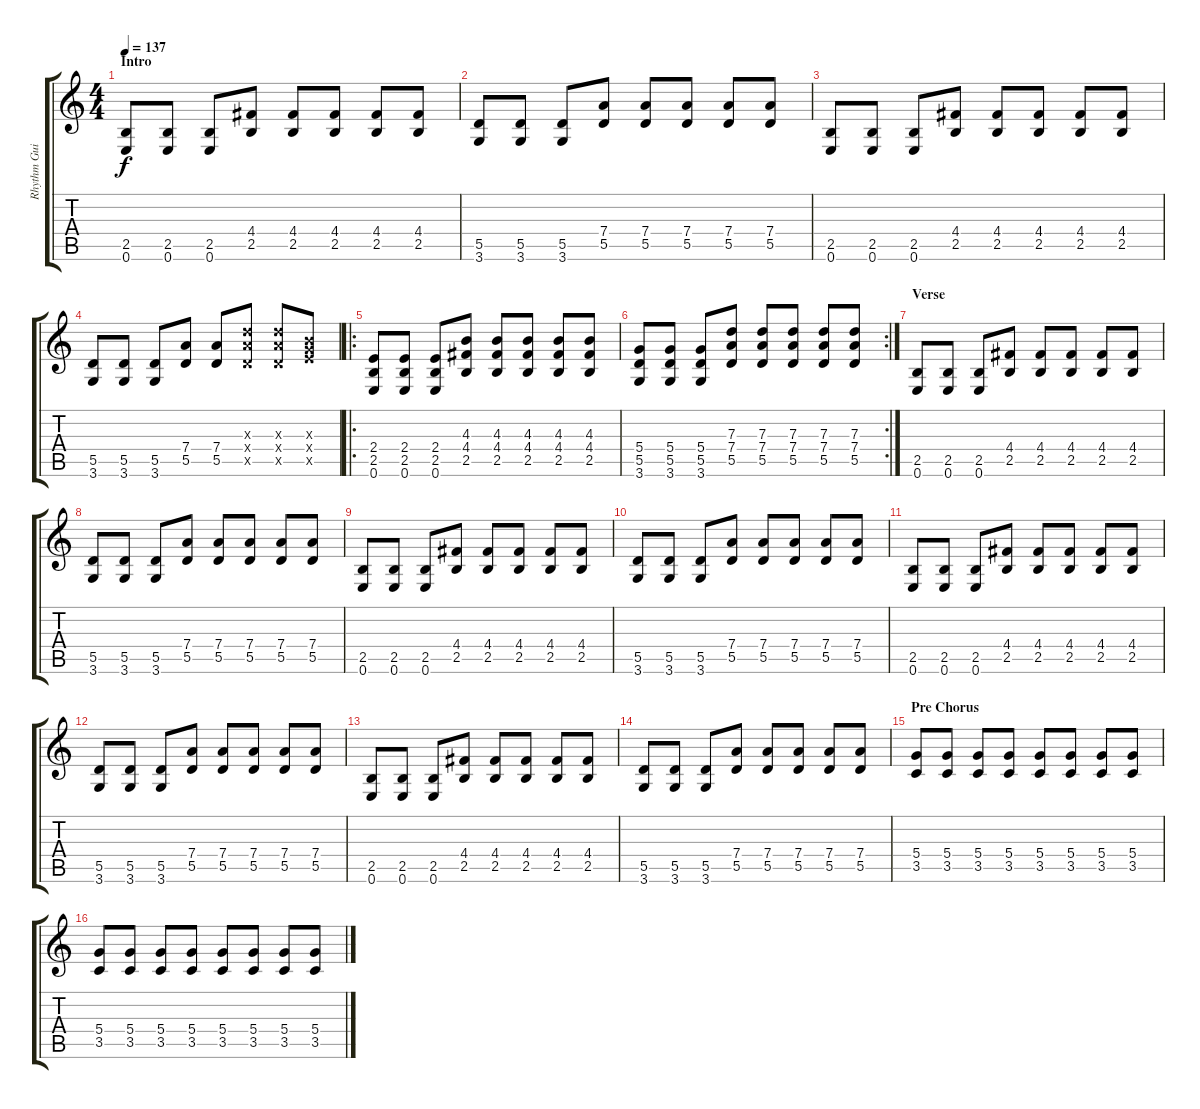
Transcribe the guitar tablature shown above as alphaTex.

\track ("Rhythm Guitar" "Rhythm Gui") {instrument electricguitarmuted}
\staff {score tabs}
\tuning (E4 B3 G3 D3 A2 E2) {hide}
\ts (4 4)
\section ("" "Intro")
\tempo 137
\clef g2
\ks c
(2.5 0.6).8{dy f instrument electricguitarmuted} (2.5 0.6).8 (2.5 0.6).8 (4.4 2.5).8 (4.4 2.5).8 (4.4 2.5).8 (4.4 2.5).8 (4.4 2.5).8 |
(5.5 3.6).8 (5.5 3.6).8 (5.5 3.6).8 (7.4 5.5).8 (7.4 5.5).8 (7.4 5.5).8 (7.4 5.5).8 (7.4 5.5).8 |
(2.5 0.6).8 (2.5 0.6).8 (2.5 0.6).8 (4.4 2.5).8 (4.4 2.5).8 (4.4 2.5).8 (4.4 2.5).8 (4.4 2.5).8 |
(5.5 3.6).8 (5.5 3.6).8 (5.5 3.6).8 (7.4 5.5).8 (7.4 5.5).8 (7.3{x} 7.4{x} 5.5{x}).8 (7.3{x} 7.4{x} 5.5{x}).8 (0.3{x} 9.4{x} 7.5{x}).8 |
\ro
(2.4 2.5 0.6).8{instrument distortionguitar} (2.4 2.5 0.6).8 (2.4 2.5 0.6).8 (4.3 4.4 2.5).8 (4.3 4.4 2.5).8 (4.3 4.4 2.5).8 (4.3 4.4 2.5).8 (4.3 4.4 2.5).8 |
\rc 2
(5.4 5.5 3.6).8 (5.4 5.5 3.6).8 (5.4 5.5 3.6).8 (7.3 7.4 5.5).8 (7.3 7.4 5.5).8 (7.3 7.4 5.5).8 (7.3 7.4 5.5).8 (7.3 7.4 5.5).8 |
\section ("" "Verse")
(2.5 0.6).8{instrument electricguitarmuted} (2.5 0.6).8 (2.5 0.6).8 (4.4 2.5).8 (4.4 2.5).8 (4.4 2.5).8 (4.4 2.5).8 (4.4 2.5).8 |
(5.5 3.6).8 (5.5 3.6).8 (5.5 3.6).8 (7.4 5.5).8 (7.4 5.5).8 (7.4 5.5).8 (7.4 5.5).8 (7.4 5.5).8 |
(2.5 0.6).8 (2.5 0.6).8 (2.5 0.6).8 (4.4 2.5).8 (4.4 2.5).8 (4.4 2.5).8 (4.4 2.5).8 (4.4 2.5).8 |
(5.5 3.6).8 (5.5 3.6).8 (5.5 3.6).8 (7.4 5.5).8 (7.4 5.5).8 (7.4 5.5).8 (7.4 5.5).8 (7.4 5.5).8 |
(2.5 0.6).8{instrument electricguitarmuted} (2.5 0.6).8 (2.5 0.6).8 (4.4 2.5).8 (4.4 2.5).8 (4.4 2.5).8 (4.4 2.5).8 (4.4 2.5).8 |
(5.5 3.6).8 (5.5 3.6).8 (5.5 3.6).8 (7.4 5.5).8 (7.4 5.5).8 (7.4 5.5).8 (7.4 5.5).8 (7.4 5.5).8 |
(2.5 0.6).8 (2.5 0.6).8 (2.5 0.6).8 (4.4 2.5).8 (4.4 2.5).8 (4.4 2.5).8 (4.4 2.5).8 (4.4 2.5).8 |
(5.5 3.6).8 (5.5 3.6).8 (5.5 3.6).8 (7.4 5.5).8 (7.4 5.5).8 (7.4 5.5).8 (7.4 5.5).8 (7.4 5.5).8 |
\section ("" "Pre Chorus")
(5.4 3.5).8 (5.4 3.5).8 (5.4 3.5).8 (5.4 3.5).8 (5.4 3.5).8 (5.4 3.5).8 (5.4 3.5).8 (5.4 3.5).8 |
(5.4 3.5).8 (5.4 3.5).8 (5.4 3.5).8 (5.4 3.5).8 (5.4 3.5).8 (5.4 3.5).8 (5.4 3.5).8 (5.4 3.5).8
